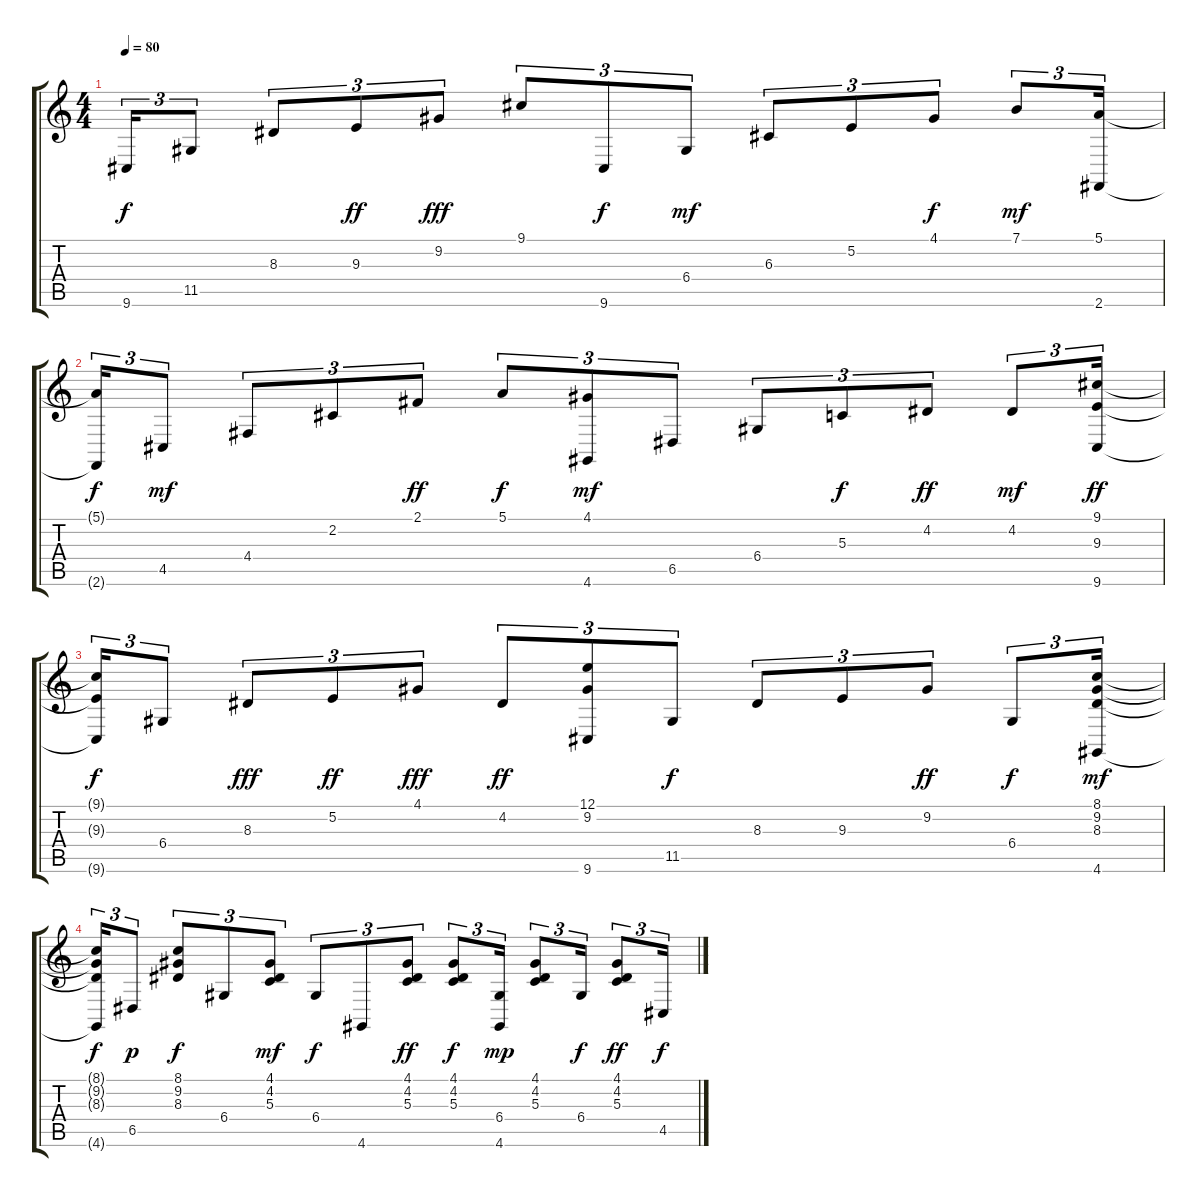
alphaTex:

\track "" {instrument acousticgrandpiano}
\staff {score tabs}
\tuning (E4 B3 G3 D3 A2 E2) {hide}
\ts (4 4)
\tempo 80
\clef g2
\ks c
9.6{t}.16{tu (3 2) dy f} 11.5.8{tu (3 2)} 8.3.8{tu (3 2)} 9.3.8{tu (3 2) dy ff} 9.2.8{tu (3 2) dy fff} 9.1.8{tu (3 2)} 9.6.8{tu (3 2) dy f} 6.4.8{tu (3 2) dy mf} 6.3.8{tu (3 2)} 5.2.8{tu (3 2)} 4.1.8{tu (3 2) dy f} 7.1.8{tu (3 2) dy mf} (5.1 2.6).16{tu (3 2)} |
(5.1{t} 2.6{t}).16{tu (3 2) dy f} 4.5.8{tu (3 2) dy mf} 4.4.8{tu (3 2)} 2.2.8{tu (3 2)} 2.1.8{tu (3 2) dy ff} 5.1.8{tu (3 2) dy f} (4.1 4.6).8{tu (3 2) dy mf} 6.5.8{tu (3 2)} 6.4.8{tu (3 2)} 5.3.8{tu (3 2) dy f} 4.2.8{tu (3 2) dy ff} 4.2.8{tu (3 2) dy mf} (9.1 9.3 9.6).16{tu (3 2) dy ff} |
(9.1{t} 9.3{t} 9.6{t}).16{tu (3 2) dy f} 6.4.8{tu (3 2)} 8.3.8{tu (3 2) dy fff} 5.2.8{tu (3 2) dy ff} 4.1.8{tu (3 2) dy fff} 4.2.8{tu (3 2) dy ff} (12.1 9.2 9.6).8{tu (3 2)} 11.5.8{tu (3 2) dy f} 8.3.8{tu (3 2)} 9.3.8{tu (3 2)} 9.2.8{tu (3 2) dy ff} 6.4.8{tu (3 2) dy f} (8.1 9.2 8.3 4.6).16{tu (3 2) dy mf} |
(8.1{t} 9.2{t} 8.3{t} 4.6{t}).16{tu (3 2) dy f} 6.5.8{tu (3 2) dy p} (8.1 9.2 8.3).8{tu (3 2) dy f} 6.4.8{tu (3 2)} (4.1 4.2 5.3).8{tu (3 2) dy mf} 6.4.8{tu (3 2) dy f} 4.6.8{tu (3 2)} (4.1 4.2 5.3).8{tu (3 2) dy ff} (4.1 4.2 5.3).8{tu (3 2) dy f} (6.4 4.6).16{tu (3 2) dy mp} (4.1 4.2 5.3).8{tu (3 2)} 6.4.16{tu (3 2) dy f} (4.1 4.2 5.3).8{tu (3 2) dy ff} 4.5.16{tu (3 2) dy f}
